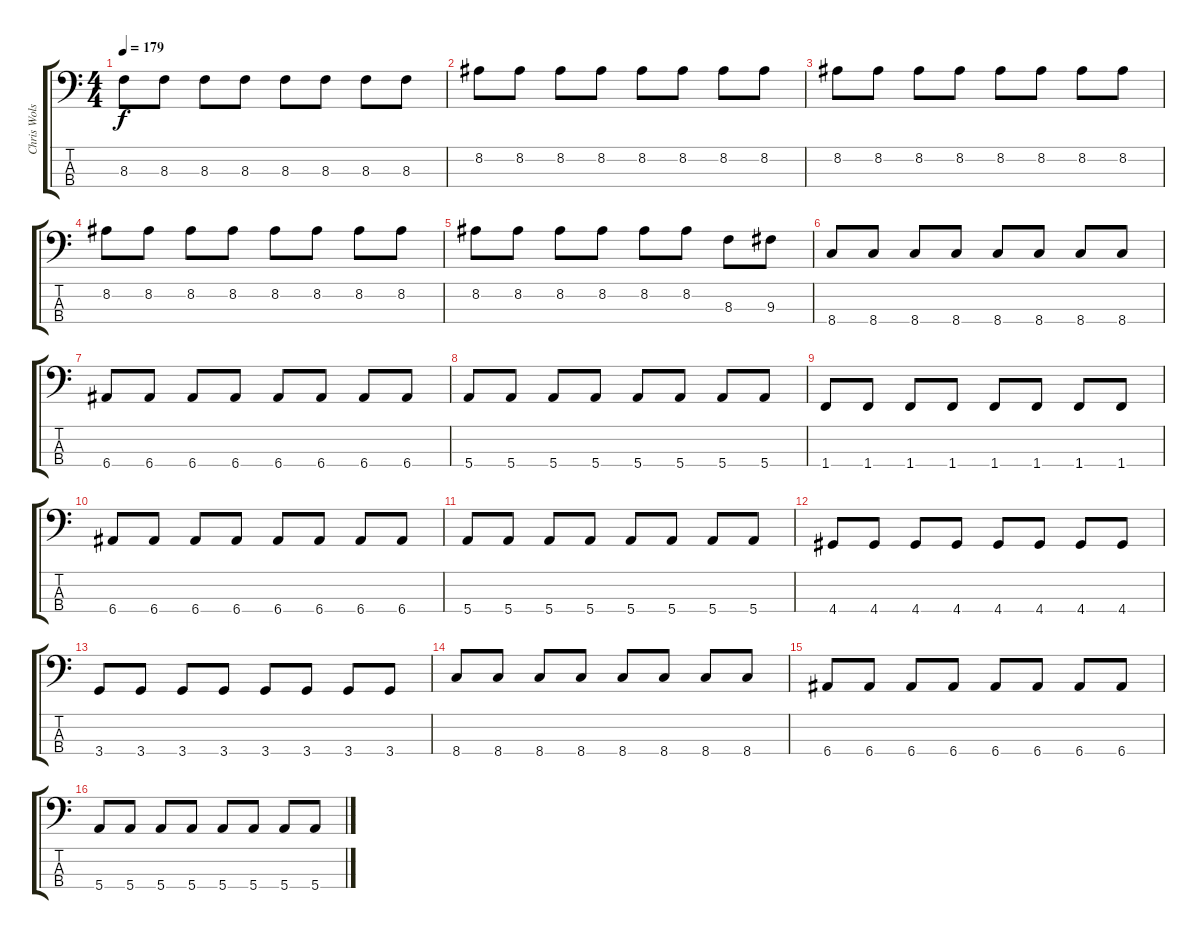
\track ("Chris Wolstenholme" "Chris Wols") {instrument electricbassfinger}
\staff {score tabs}
\tuning (G2 D2 A1 E1) {hide}
\ts (4 4)
\tempo 179
\clef f4
\ks c
8.3.8{dy f} 8.3.8 8.3.8 8.3.8 8.3.8 8.3.8 8.3.8 8.3.8 |
8.2.8 8.2.8 8.2.8 8.2.8 8.2.8 8.2.8 8.2.8 8.2.8 |
8.2.8 8.2.8 8.2.8 8.2.8 8.2.8 8.2.8 8.2.8 8.2.8 |
8.2.8 8.2.8 8.2.8 8.2.8 8.2.8 8.2.8 8.2.8 8.2.8 |
8.2.8 8.2.8 8.2.8 8.2.8 8.2.8 8.2.8 8.3.8 9.3.8 |
8.4.8 8.4.8 8.4.8 8.4.8 8.4.8 8.4.8 8.4.8 8.4.8 |
6.4.8 6.4.8 6.4.8 6.4.8 6.4.8 6.4.8 6.4.8 6.4.8 |
5.4.8 5.4.8 5.4.8 5.4.8 5.4.8 5.4.8 5.4.8 5.4.8 |
1.4.8 1.4.8 1.4.8 1.4.8 1.4.8 1.4.8 1.4.8 1.4.8 |
6.4.8 6.4.8 6.4.8 6.4.8 6.4.8 6.4.8 6.4.8 6.4.8 |
5.4.8 5.4.8 5.4.8 5.4.8 5.4.8 5.4.8 5.4.8 5.4.8 |
4.4.8 4.4.8 4.4.8 4.4.8 4.4.8 4.4.8 4.4.8 4.4.8 |
3.4.8 3.4.8 3.4.8 3.4.8 3.4.8 3.4.8 3.4.8 3.4.8 |
8.4.8 8.4.8 8.4.8 8.4.8 8.4.8 8.4.8 8.4.8 8.4.8 |
6.4.8 6.4.8 6.4.8 6.4.8 6.4.8 6.4.8 6.4.8 6.4.8 |
5.4.8 5.4.8 5.4.8 5.4.8 5.4.8 5.4.8 5.4.8 5.4.8
